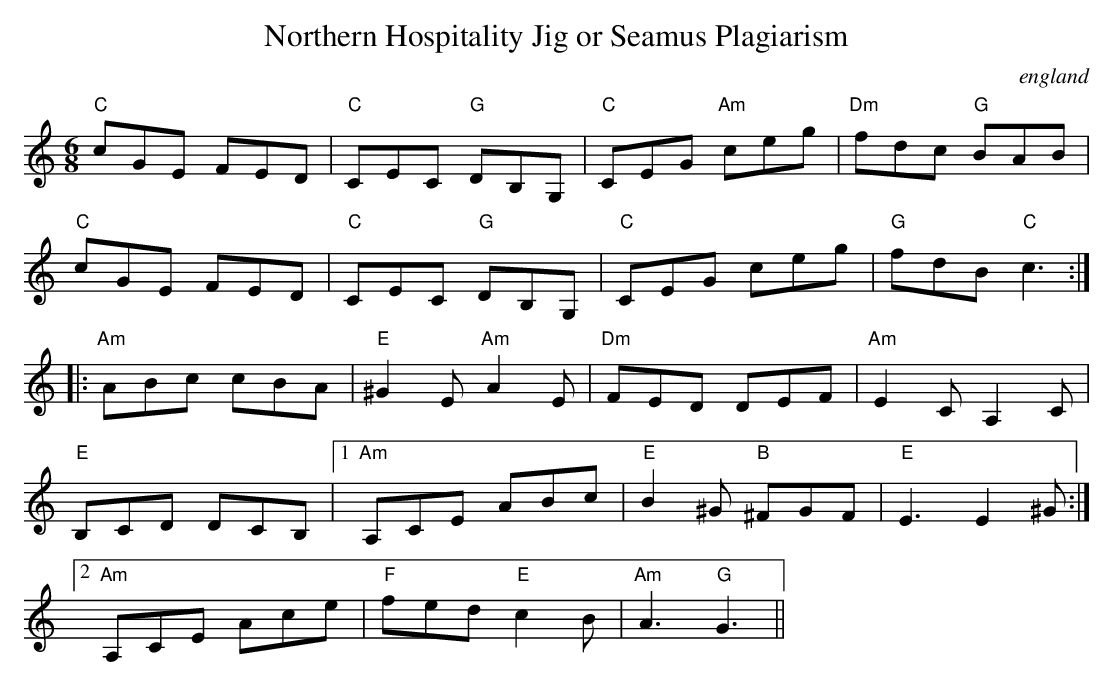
X:1
T:Northern Hospitality Jig or Seamus Plagiarism
O:england
M:6/8
K:C
"C"cGE FED|"C"CEC "G"DB,G,|"C"CEG "Am"ceg|"Dm"fdc "G"BAB|
"C"cGE FED|"C"CEC "G"DB,G,|"C"CEG ceg|"G"fdB "C"c3::
"Am"ABc cBA|"E"^G2E "Am"A2E|"Dm"FED DEF|"Am"E2C A,2C|
"E"B,CD DCB,| [1"Am"A,CE ABc|"E"B2^G "B"^FGF|"E"E3 E2^G:|
[2"Am"A,CE Ace|"F"fed "E"c2B|"Am"A3 "G"G3||
